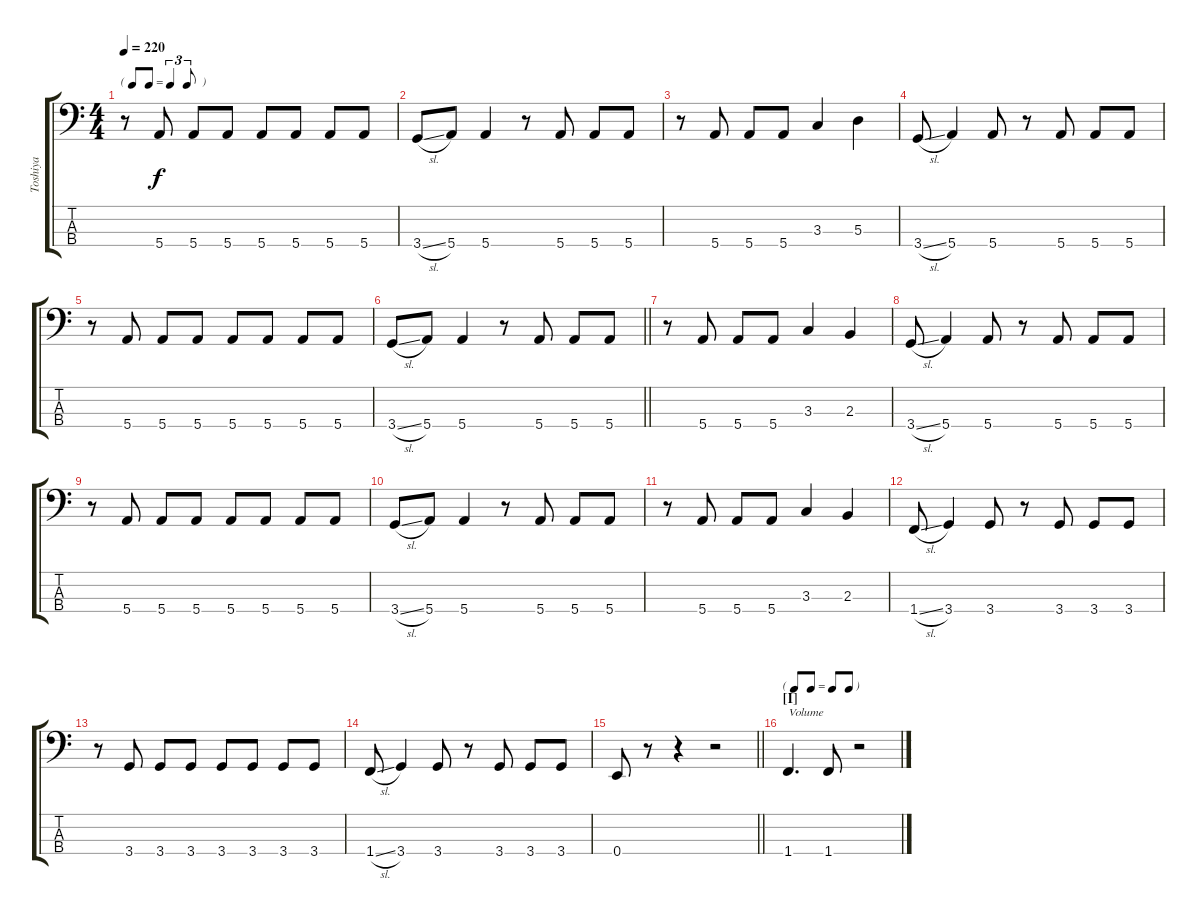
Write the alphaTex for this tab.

\track ("Toshiya" "Toshiya") {instrument electricbasspick}
\staff {score tabs}
\tuning (G2 D2 A1 E1) {hide}
\ts (4 4)
\tf triplet8th
\tempo 220
\clef f4
\ks c
r.8{dy f} 5.4.8 5.4.8 5.4.8 5.4.8 5.4.8 5.4.8 5.4.8 |
3.4{sl}.8 5.4.8 5.4.4 r.8 5.4.8 5.4.8 5.4.8 |
r.8 5.4.8 5.4.8 5.4.8 3.3.4 5.3.4 |
3.4{sl}.8 5.4.4 5.4.8 r.8 5.4.8 5.4.8 5.4.8 |
r.8 5.4.8 5.4.8 5.4.8 5.4.8 5.4.8 5.4.8 5.4.8 |
\barLineRight lightlight
3.4{sl}.8 5.4.8 5.4.4 r.8 5.4.8 5.4.8 5.4.8 |
r.8 5.4.8 5.4.8 5.4.8 3.3.4 2.3.4 |
3.4{sl}.8 5.4.4 5.4.8 r.8 5.4.8 5.4.8 5.4.8 |
r.8 5.4.8 5.4.8 5.4.8 5.4.8 5.4.8 5.4.8 5.4.8 |
3.4{sl}.8 5.4.8 5.4.4 r.8 5.4.8 5.4.8 5.4.8 |
r.8 5.4.8 5.4.8 5.4.8 3.3.4 2.3.4 |
1.4{sl}.8 3.4.4 3.4.8 r.8 3.4.8 3.4.8 3.4.8 |
r.8 3.4.8 3.4.8 3.4.8 3.4.8 3.4.8 3.4.8 3.4.8 |
1.4{sl}.8 3.4.4 3.4.8 r.8 3.4.8 3.4.8 3.4.8 |
\barLineRight lightlight
0.4.8 r.8 r.4 r.2 |
\tf none
\section ("" "[I]")
1.4.4{d txt "Volume"} 1.4.8 r.2
